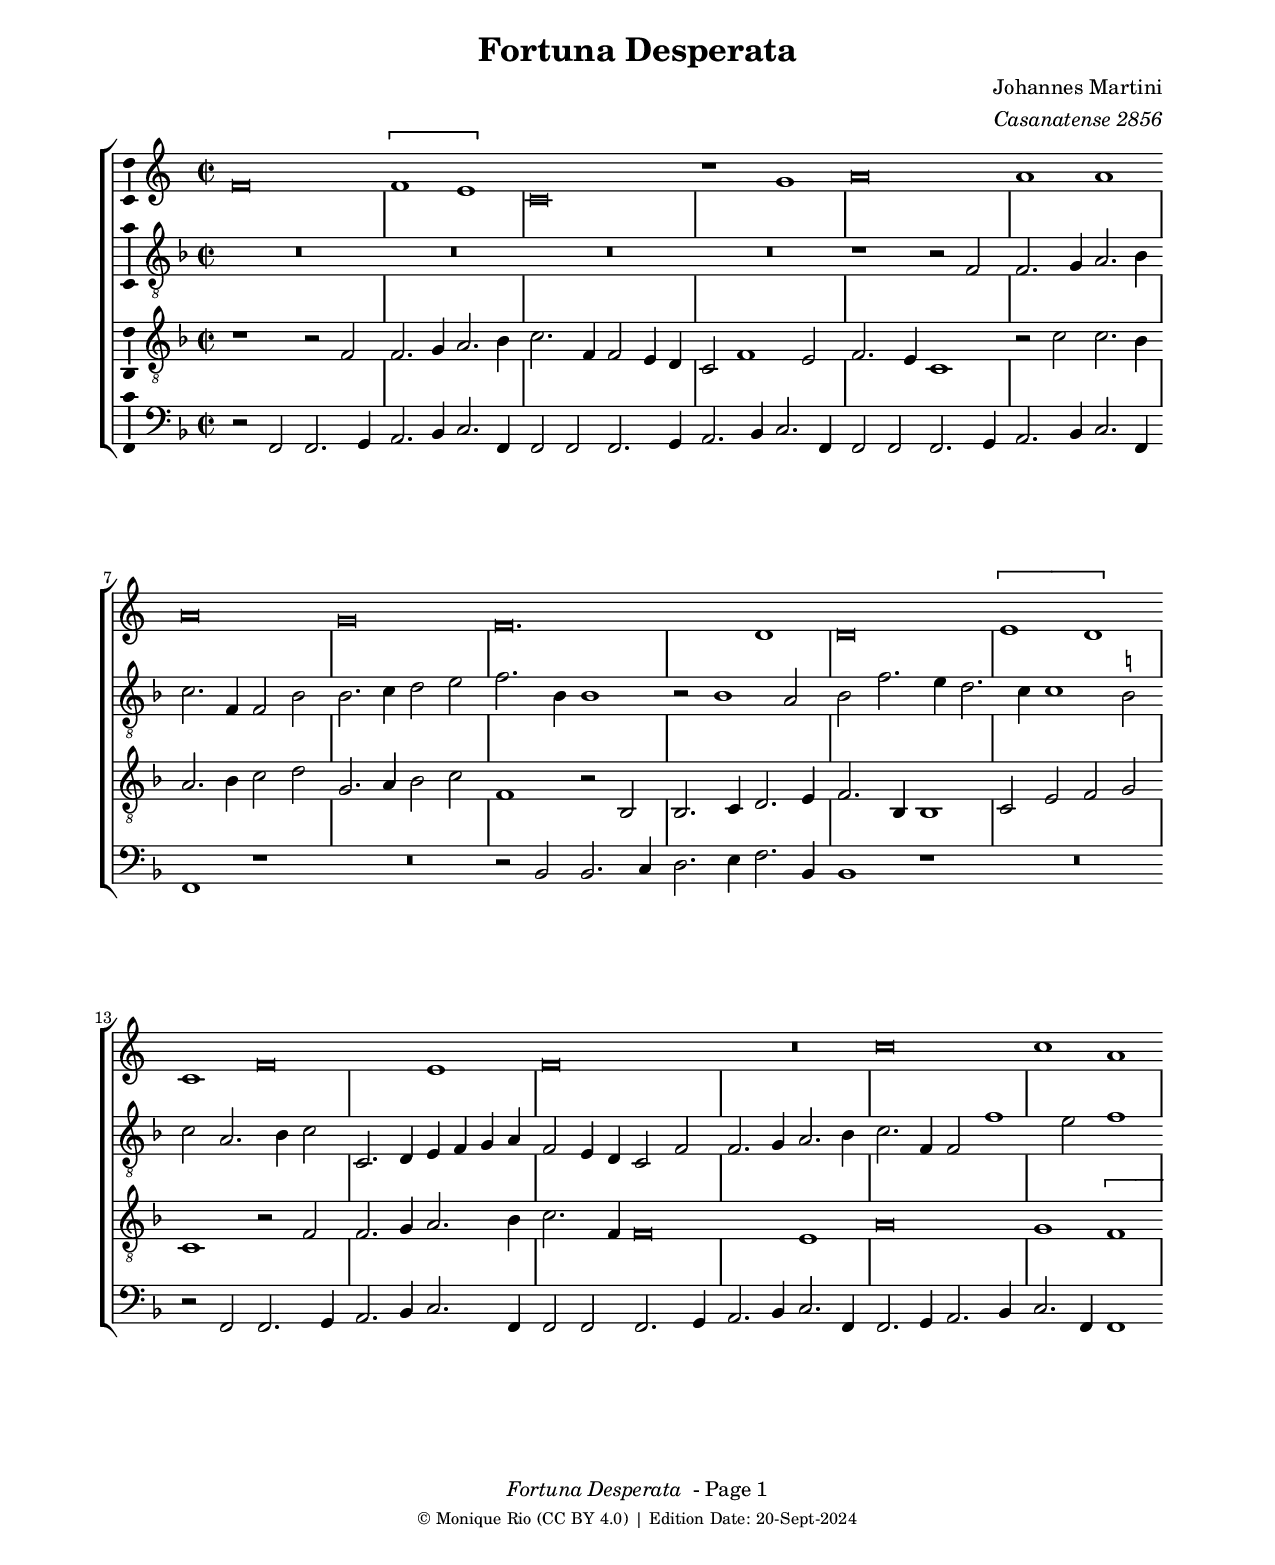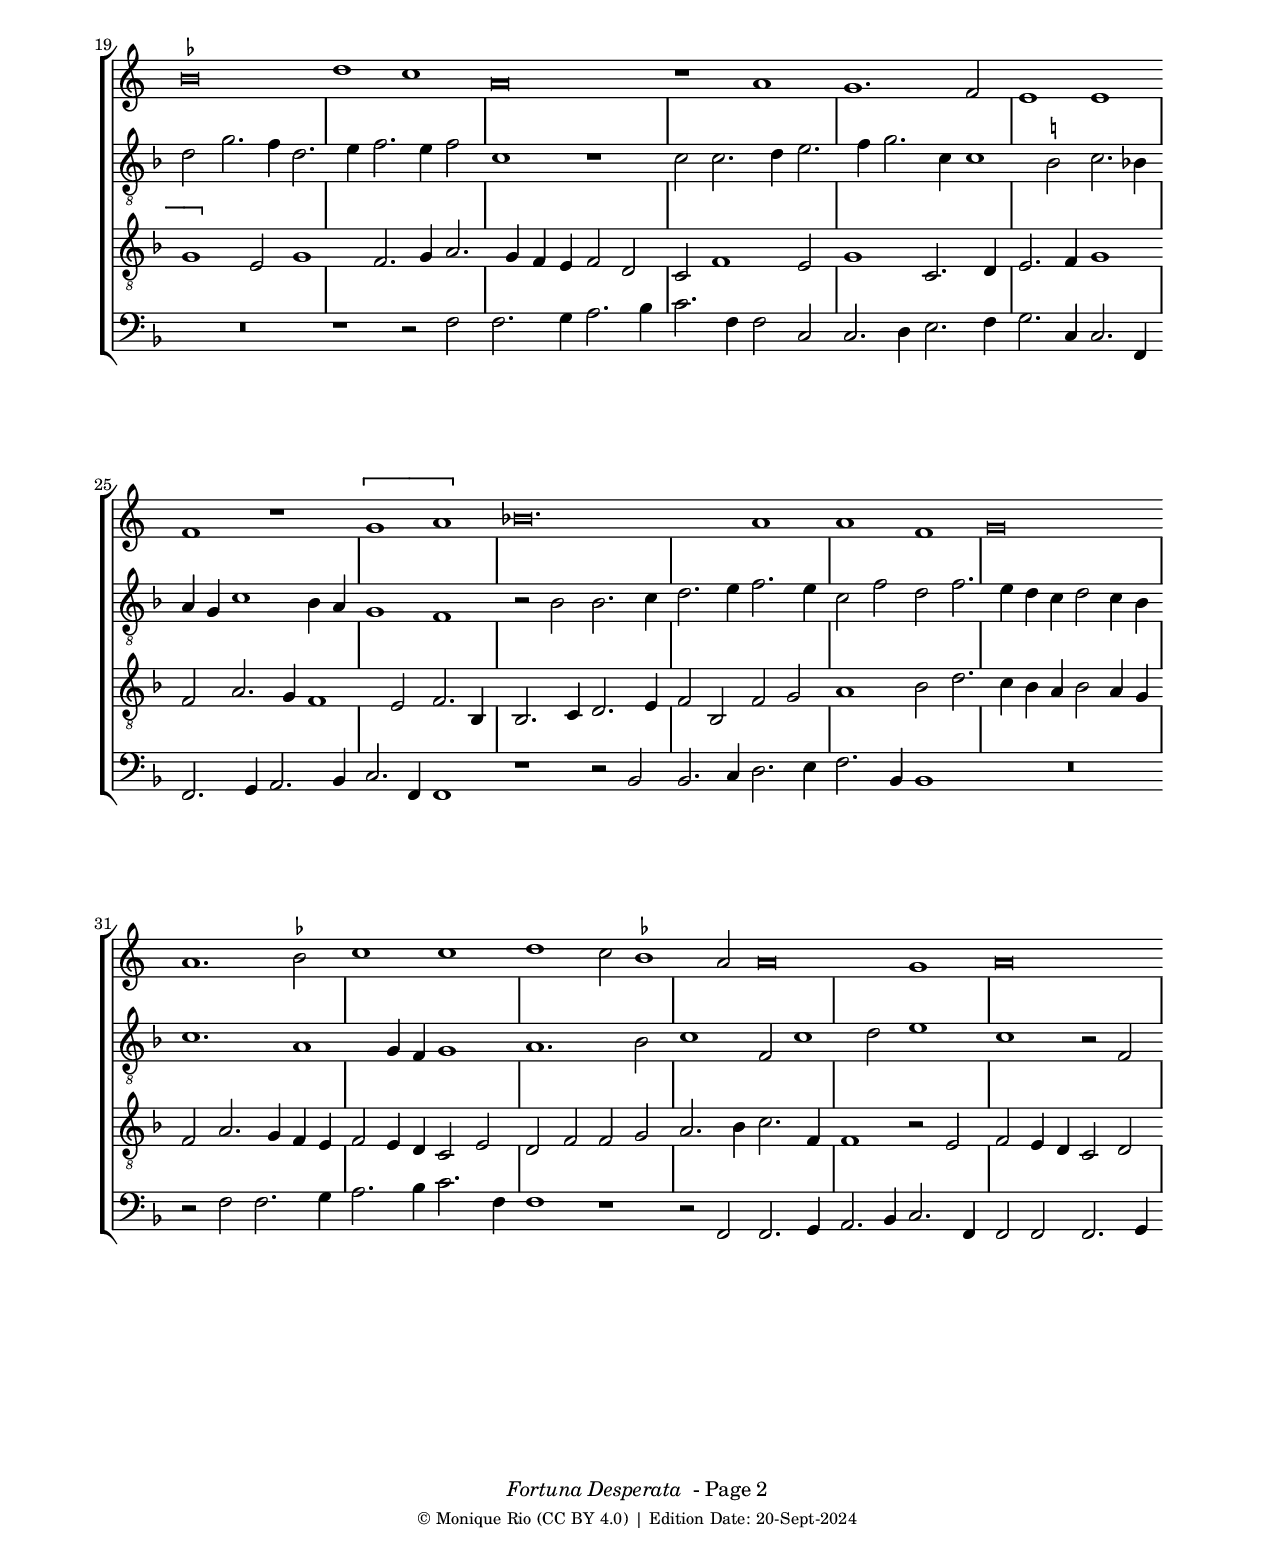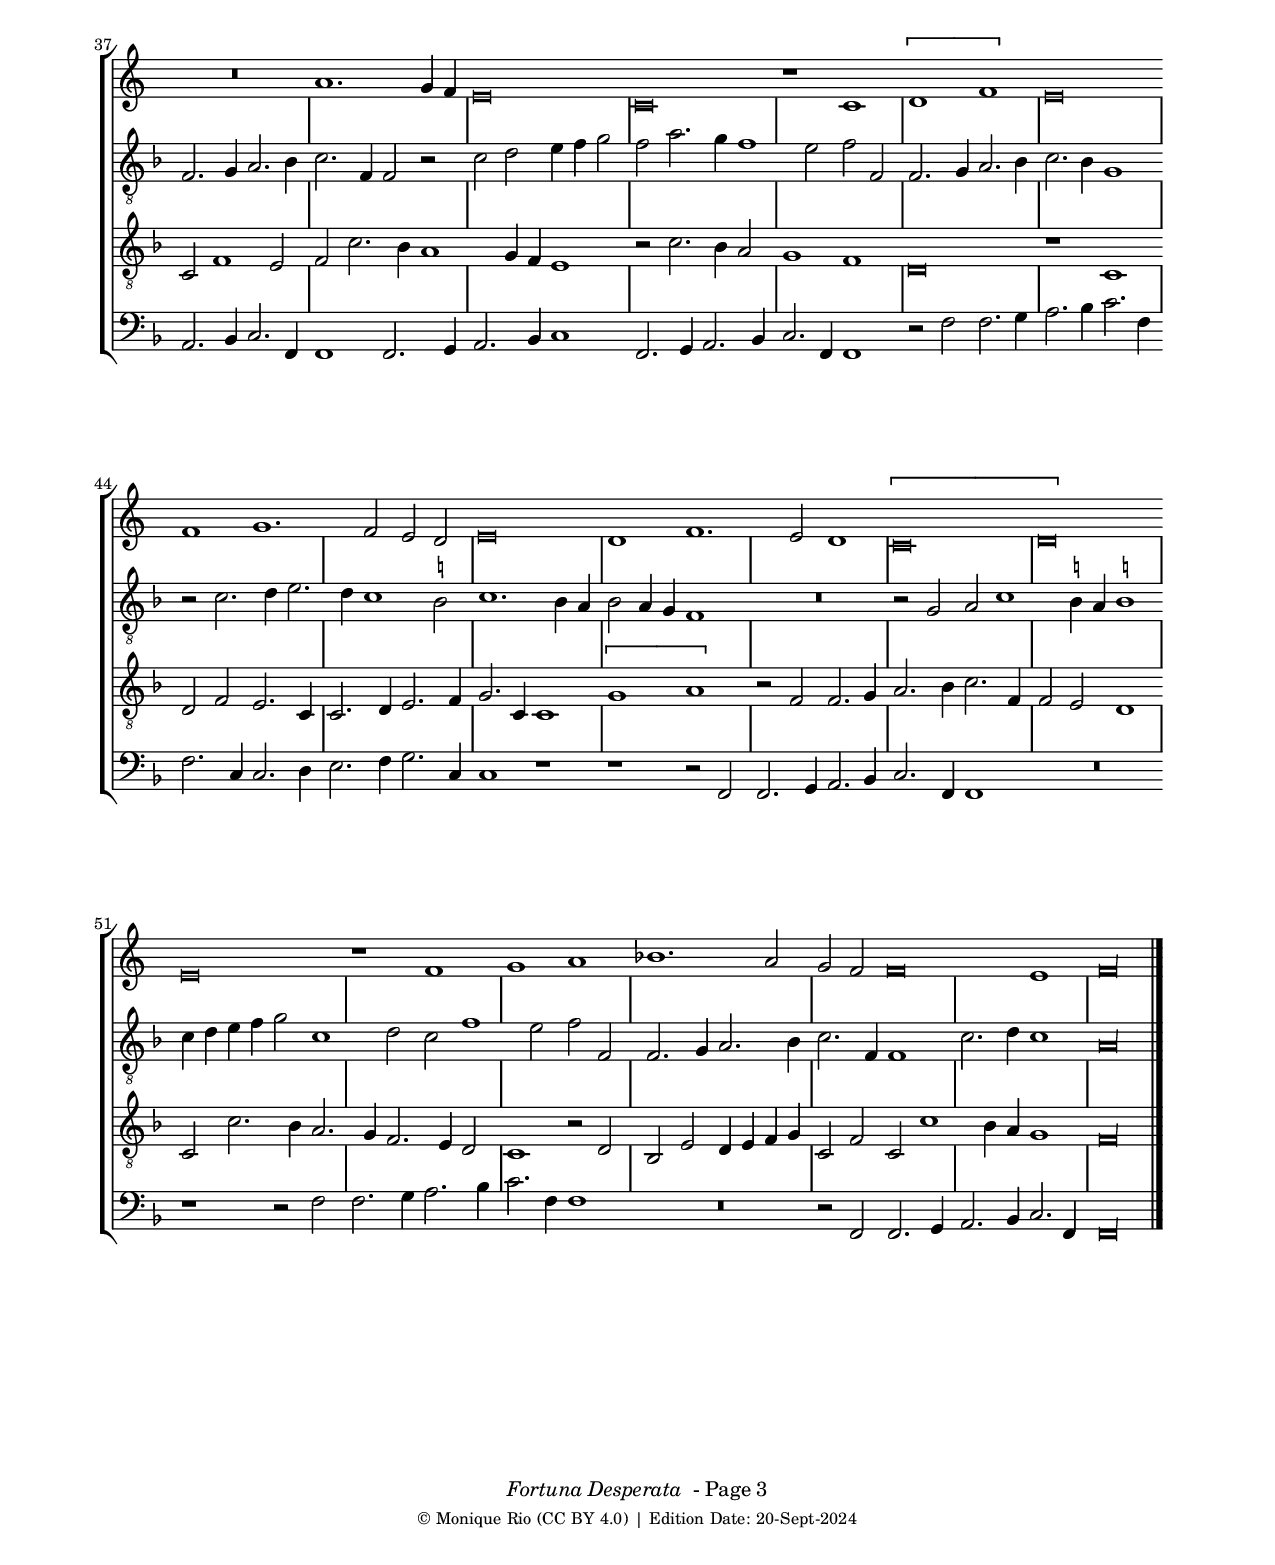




\version "2.24"

\include "english.ly"

#(set-global-staff-size 18)
#(set-default-paper-size "letter")

\header {
  title = "Fortuna Desperata"
  composer = "Johannes Martini"
  arranger = \markup { \italic {  Casanatense 2856 } }
}

ficta = { \once \set suggestAccidentals = ##t }
unficta = \unset suggestAccidentals
hidebarline = {
  \hide StaffGroup.SpanBar
  s\longa
  \undo \hide StaffGroup.SpanBar
}

fourTwoCutTime = {
  \once \override Staff.TimeSignature.stencil = #ly:text-interface::print
  \once \override Staff.TimeSignature.text = \markup \musicglyph "timesig.C22"
  \time 4/2
}



gThree = {
  \clef "mensural-c1"
   \set Staff.clefGlyph = #"clefs.petrucci.g"
   \set Staff.clefPosition = #0
}

global = {
  

  \fourTwoCutTime
  \override Staff.NoteHead.style = #'baroque


}


cantusVoice =  {

 
  
  \global
  \clef "G"

\relative c' {
    \fourTwoCutTime
\key c \major

    \set Staff.midiInstrument="choir aahs"

    f\breve  \[ f1 e \]  c\breve  r1 g'  a\breve  a1 a  a\breve  g 
        f\breve.   d1  d\breve  \[ e1 d \]  c f\breve e1  f\breve  R  c' 
        c1 a  \ficta bf\breve\unficta  

    d1 c  a\breve  r1 a  g1. f2  e1 e  f r  \[ g a \]  bf\breve. 
         a1  a f  g\breve 
    % --- page ---
     
    a1. \ficta bf2  c1 c  d c2 \ficta bf1 a2 a\breve g1  a\breve  R  a1. g4 f 
       
        e\breve  c  r1 c  \[ d f \]  e\breve  f1 g1. f2 e d 

    e\breve d1 f1. e2 d1  \[ c\breve  d \]  e  r1 f  g a  
        bf1. a2  g f f\breve e1  f\longa*1/2
    \bar "|."
}




}
altusVoice = \relative c' {

  \global

  \clef "G_8"

\key f \major
 

 \relative c {
    \fourTwoCutTime
    \key f \major

    R\breve*4 | r1 r2 f | f2. g4 a2. bf4 | c2. f,4 f2 bf | bf2. c4 d2 e |
        f2. bf,4 bf1 | r2 bf1 a2 | bf f'2. e4 

    d2. c4 c1 \ficta b2\unficta | c a2. bf4 c2 | c,2. d4 e f g a |
        f2 e4 d c2 f | f2. g4 a2. bf4 | c2. f,4 f2 f'1 e2

    f1 | d2 g2. f4 d2. e4 f2. e4 f2 | c1 r | c2 c2. d4 e2.
         f4 g2. c,4 c1\ficta b2 c2. bf4 | a4 g c1 bf4 a | g1

    f1 | r2 bf bf2. c4 | d2. e4 f2. e4 | c2 f d f2. e4 d c d2 c4 bf |
    % --- page ---
    c1. a1 g4 f g1 | a1. bf2 | c1 f,2 c'1 d2 e1 | c r2 f, |
        f2. g4 a2. bf4 | c2. f,4 f2 r | c' d e4 f g2 |

    f2 a2. g4 f1 e2 f f, | f2. g4 a2. bf4 | c2. bf4 g1 | r2 c2. d4 e2.
         d4 c1 \ficta b2\unficta | c1. bf4 a | bf2 a4 g f1 | R\breve |
        r2 g 

    a2 c1 \ficta b4 a \ficta b!1 | c4 d e f g2 c,1 d2 c f1 e2 f f, |
        f2. g4 a2. bf4 | c2. f,4 f1 | c'2. d4 c1 | a\longa*1/2
        
    \bar "|."
}



}
tenorVoice = \relative c' {

  \global

  \clef "G_8"

\key f \major


\relative c {
    \fourTwoCutTime
    \key f \major

    r1 r2 f | f2. g4 a2. bf4 | c2. f,4 f2 e4 d | c2 f1 e2 | f2. e4 c1 |
        r2 c' c2. bf4 | a2. bf4 c2 d |

    g,2. a4 bf2 c | f,1 r2 bf, | bf2. c4 d2. \ficta e4\unficta | f2. bf,4 bf1 | c2 e f g |
        c,1 r2 f | f2. g4 a2. bf4 | c2. f,4 f\breve

    e1 | a\breve | g1 \[ f | g \] e2 g1 f2. g4 a2. g4 f e f2 d | 
        c f1 e2 | g1 c,2. d4 | e2. f4 g1 | f2 a2. g4 f1 e2 f2. bf,4 |

    bf2. c4 d2. e4 | f2 bf, f' g | a1 bf2 d2. c4 bf a bf2 a4 g |
    
    % --- page ---
    f2 a2. g4 f e | f2 e4 d c2 e | d f f g | a2. bf4 c2. f,4 | f1 r2 e |
        f e4 d c2 d | c f1 e2 |

    f2 c'2. bf4 a1 g4 f e1 | r2 c'2. bf4 a2 | g1 f | d\breve |
        r1 c | d2 f e2. c4 | c2. d4 e2. f4 | g2. c,4 c1 | \[ g'1 a \] |

    r2 f f2. g4 | a2. bf4 c2. f,4 | f2 e d1 | c2 c'2. bf4 a2.
         g4 f2. e4 d2 | c1 r2 d | bf e d4 e f g\unficta | 

    c,2 f c c'1 bf4 a g1 | f\longa*1/2
    \bar "|."
}



}
bassusVoice = \relative c' {

  \global

  \clef "bass"
\key f \major



\relative c, {
    \fourTwoCutTime
    \key f \major

    r2 f f2. g4 | a2. bf4 c2. f,4 | f2 f f2. g4 | a2. bf4 c2. f,4 |
        f2 f f2. g4 | a2. bf4 c2. f,4 | f1 r | R\breve | r2 bf bf2. c4 |

    d2. \ficta e4 \unficta f2. bf,4 | bf1 r | R\breve | r2 f f2. g4 | a2. bf4 c2. f,4 |
        f2 f f2. g4 | a2. bf4 c2. f,4 | f2. g4 a2. bf4 | c2. f,4 f1 | 
        R\breve | r1 r2 f' |

    f2. g4 a2. bf4 | c2. f,4 f2 c | c2. d4 e2. f4 | g2. c,4 c2. f,4 | 
        f2. g4 a2. bf4 | c2. f,4 f1 | r1 r2 bf | 
        bf2. c4  d2. e4 | f2. bf,4 bf1 | 
        R\breve |
    % --- page ---
    r2 f' f2. g4 | a2. bf4 c2. f,4 | f1 r | r2 f, f2. g4 | a2. bf4 c2. f,4 |
        f2 f f2. g4 | a2. bf4 c2. f,4 | f1 f2. g4 | 

    a2. bf4 c1 | f,2. g4 a2. bf4 | c2. f,4 f1 | r2 f' f2. g4 | 
        a2. bf4 c2. f,4 | f2. c4 c2. d4 | e2. f4 g2. c,4 | c1 r1 | r1 r2 f, |

    f2. g4 a2. bf4 | c2. f,4 f1 | R\breve | r1 r2 f' | f2. g4 a2. bf4 |
        c2. f,4 f1 | R\breve | r2 f, f2. g4 | a2. bf4 c2. f,4 | 
        f\longa*1/2

    \bar "|."
}



}

Voice = \relative c {
  % Music follows here.
  \incipit \relative c {
    \time 2/2
    \clef "mensural-c4"
    \key f \major

    f\breve
  }

  \global

  \clef "G_8"



 \relative c {
   r\longa f\breve g a d, g f1. e4 d e\breve d g\longa r1 d'1 d d c\breve. c1 d bf a\breve g a r1 d1 
   d1 d f1. e2 d1 c bf ef1. d2 c bf c\breve bf1 g g g d'1 d bf\breve a1 bf1 f r2 f2 g\breve a d,\breve 
   e1 g\breve f1 g e d\breve g1 bf1. a2 g\breve f1 bf1. c2 d1 g,1 f f g e d r2 d2 g\breve a d, e1 g\breve f1 bf1. c2 
   d1 g,\breve f1 g1 e d d g\maxima*1/2  \fine
  }



}

cantusVoicePart = \new Staff \with {
 % instrumentName = "Cantus"
  midiInstrument = "oboe"
  \consists "Ambitus_engraver"
} { \cantusVoice }

altusVoicePart = \new Staff \with {
%  instrumentName = "Altus"
  midiInstrument = "oboe"
  \consists "Ambitus_engraver"
} { \altusVoice }
tenorVoicePart = \new Staff \with {
%  instrumentName = "Tenor"
  midiInstrument = "oboe"
  \consists "Ambitus_engraver"
} { \tenorVoice }

bassusVoicePart = \new Staff \with {
%  instrumentName = "Bassus"
  midiInstrument = "trombone"
  \consists "Ambitus_engraver"
} { \clef "treble_8" \bassusVoice }

\score {
   \new StaffGroup  {
    <<
      \cantusVoicePart
      \altusVoicePart
      \tenorVoicePart
      \bassusVoicePart
    >>
  }
  \layout {
    indent = 0
  %  incipit-width = 2\cm
    \context {
    \Staff
    measureBarType = "-span|"
  }
  }
  \midi {
    \tempo 1=70
  }
}
  \paper {
   system-system-spacing.minimum-distance = #20
   ragged-bottom = ##t
  ragged-last-bottom = ##t
  top-margin = 0.5\in
  left-margin = 0.75\in
  right-margin = 0.75\in
    bottom-margin = 0.5\in
   print-page-number = ##f
  print-first-page-number = ##f
    last-bottom-spacing = #'((basic-distance . 4) (padding . 4) (stretchability . 1))
     oddFooterMarkup = \markup { 
        \column{
          \fill-line { \line {
            \italic \fromproperty #'header:title
            " - Page"
            \fromproperty #'page:page-number-string
          } } 
      	\fill-line { \tiny { \line{© Monique Rio (CC BY 4.0) | Edition Date: "20-Sept-2024" } } } }
        }
        
        evenFooterMarkup = \oddFooterMarkup
  }